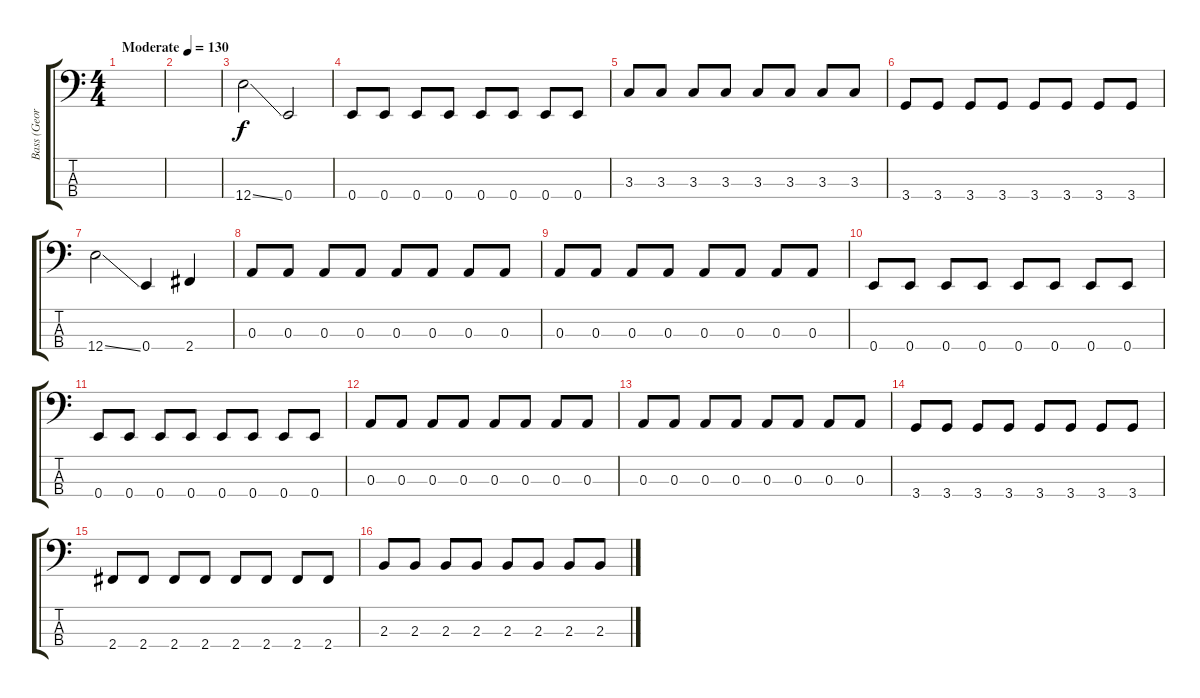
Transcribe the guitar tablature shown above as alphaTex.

\track ("Bass (Georg)" "Bass (Geor") {instrument electricbassfinger}
\staff {score tabs}
\tuning (G2 D2 A1 E1) {hide}
\ts (4 4)
\tempo (130 "Moderate")
\clef f4
\ks c
|
|
12.4{ss}.2 0.4.2 |
0.4.8 0.4.8 0.4.8 0.4.8 0.4.8 0.4.8 0.4.8 0.4.8 |
3.3.8 3.3.8 3.3.8 3.3.8 3.3.8 3.3.8 3.3.8 3.3.8 |
3.4.8 3.4.8 3.4.8 3.4.8 3.4.8 3.4.8 3.4.8 3.4.8 |
12.4{ss}.2 0.4.4 2.4.4 |
0.3.8 0.3.8 0.3.8 0.3.8 0.3.8 0.3.8 0.3.8 0.3.8 |
0.3.8 0.3.8 0.3.8 0.3.8 0.3.8 0.3.8 0.3.8 0.3.8 |
0.4.8 0.4.8 0.4.8 0.4.8 0.4.8 0.4.8 0.4.8 0.4.8 |
0.4.8 0.4.8 0.4.8 0.4.8 0.4.8 0.4.8 0.4.8 0.4.8 |
0.3.8 0.3.8 0.3.8 0.3.8 0.3.8 0.3.8 0.3.8 0.3.8 |
0.3.8 0.3.8 0.3.8 0.3.8 0.3.8 0.3.8 0.3.8 0.3.8 |
3.4.8 3.4.8 3.4.8 3.4.8 3.4.8 3.4.8 3.4.8 3.4.8 |
2.4.8 2.4.8 2.4.8 2.4.8 2.4.8 2.4.8 2.4.8 2.4.8 |
2.3.8 2.3.8 2.3.8 2.3.8 2.3.8 2.3.8 2.3.8 2.3.8
